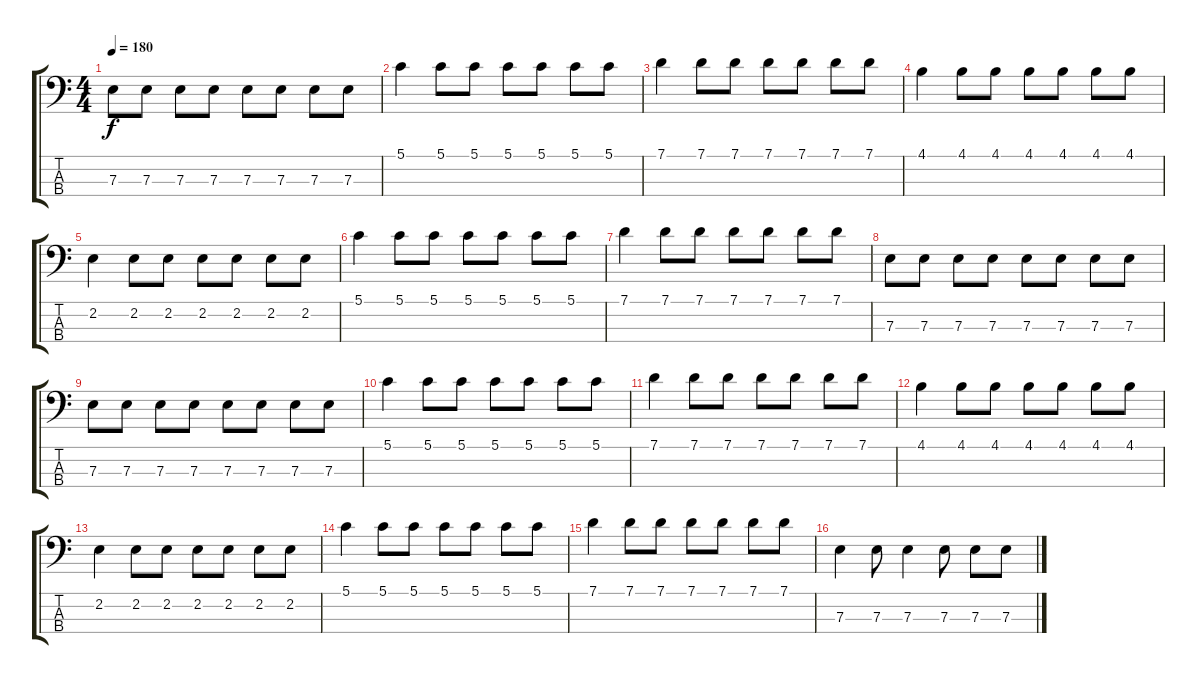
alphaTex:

\track "" {instrument electricbassfinger}
\staff {score tabs}
\tuning (G2 D2 A1 E1) {hide}
\ts (4 4)
\tempo 180
\clef f4
\ks c
7.3.8{dy f} 7.3.8 7.3.8 7.3.8 7.3.8 7.3.8 7.3.8 7.3.8 |
5.1.4 5.1.8 5.1.8 5.1.8 5.1.8 5.1.8 5.1.8 |
7.1.4 7.1.8 7.1.8 7.1.8 7.1.8 7.1.8 7.1.8 |
4.1.4 4.1.8 4.1.8 4.1.8 4.1.8 4.1.8 4.1.8 |
2.2.4 2.2.8 2.2.8 2.2.8 2.2.8 2.2.8 2.2.8 |
5.1.4 5.1.8 5.1.8 5.1.8 5.1.8 5.1.8 5.1.8 |
7.1.4 7.1.8 7.1.8 7.1.8 7.1.8 7.1.8 7.1.8 |
7.3.8 7.3.8 7.3.8 7.3.8 7.3.8 7.3.8 7.3.8 7.3.8 |
7.3.8 7.3.8 7.3.8 7.3.8 7.3.8 7.3.8 7.3.8 7.3.8 |
5.1.4 5.1.8 5.1.8 5.1.8 5.1.8 5.1.8 5.1.8 |
7.1.4 7.1.8 7.1.8 7.1.8 7.1.8 7.1.8 7.1.8 |
4.1.4 4.1.8 4.1.8 4.1.8 4.1.8 4.1.8 4.1.8 |
2.2.4 2.2.8 2.2.8 2.2.8 2.2.8 2.2.8 2.2.8 |
5.1.4 5.1.8 5.1.8 5.1.8 5.1.8 5.1.8 5.1.8 |
7.1.4 7.1.8 7.1.8 7.1.8 7.1.8 7.1.8 7.1.8 |
7.3.4 7.3.8 7.3.4 7.3.8 7.3.8 7.3.8
